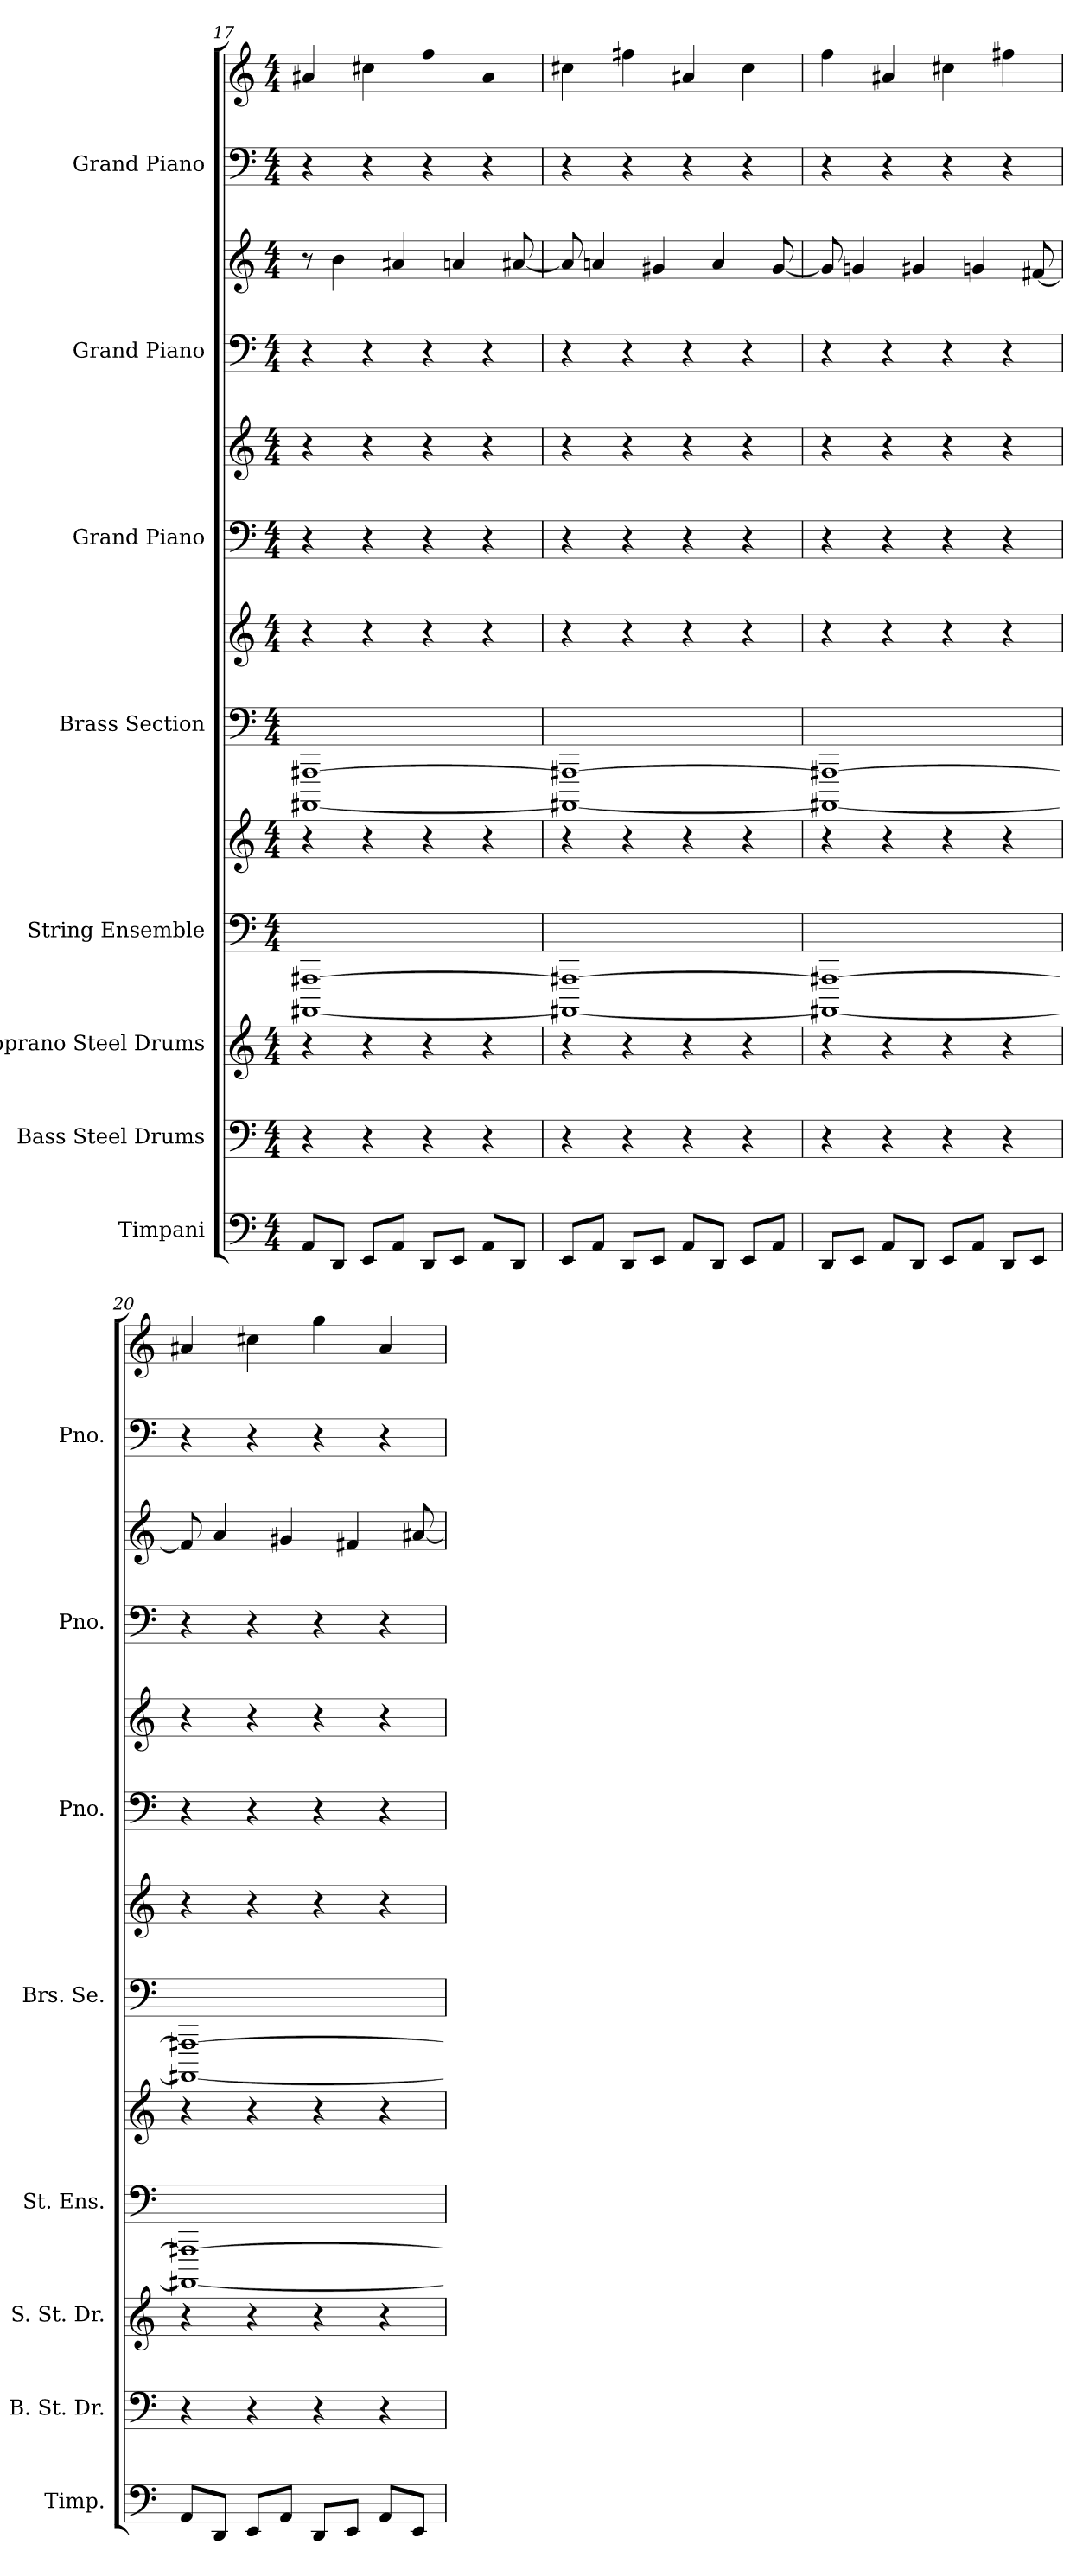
**kern	**kern	**kern	**kern	**kern	**kern	**kern	**kern	**kern	**kern	**kern	**kern	**kern
*part8	*part7	*part6	*part5	*part5	*part4	*part4	*part3	*part3	*part2	*part2	*part1	*part1
*staff13	*staff12	*staff11	*staff10	*staff9	*staff8	*staff7	*staff6	*staff5	*staff4	*staff3	*staff2	*staff1
*I"Timpani	*I"Bass Steel Drums	*I"Soprano Steel Drums	*I"String Ensemble	*	*I"Brass Section	*	*I"Grand Piano	*	*I"Grand Piano	*	*I"Grand Piano	*
*I'Timp.	*I'B. St. Dr.	*I'S. St. Dr.	*I'St. Ens.	*	*I'Brs. Se.	*	*I'Pno.	*	*I'Pno.	*	*I'Pno.	*
*clefF4	*clefF4	*clefG2	*clefF4	*clefG2	*clefF4	*clefG2	*clefF4	*clefG2	*clefF4	*clefG2	*clefF4	*clefG2
*k[]	*k[]	*k[]	*k[]	*k[]	*k[]	*k[]	*k[]	*k[]	*k[]	*k[]	*k[]	*k[]
*M4/4	*M4/4	*M4/4	*M4/4	*M4/4	*M4/4	*M4/4	*M4/4	*M4/4	*M4/4	*M4/4	*M4/4	*M4/4
=17	=17	=17	=17	=17	=17	=17	=17	=17	=17	=17	=17	=17
8AAL	4r	4r	[1AAAA#X [1AAA#X	4r	[1AAAA#X [1AAA#X	4r	4r	4r	4r	8r	4r	4a#X
8DDJ	.	.	.	.	.	.	.	.	.	4b	.	.
8EEL	4r	4r	.	4r	.	4r	4r	4r	4r	.	4r	4cc#X
8AAJ	.	.	.	.	.	.	.	.	.	4a#X	.	.
8DDL	4r	4r	.	4r	.	4r	4r	4r	4r	.	4r	4ff
8EEJ	.	.	.	.	.	.	.	.	.	4an	.	.
8AAL	4r	4r	.	4r	.	4r	4r	4r	4r	.	4r	4a#
8DDJ	.	.	.	.	.	.	.	.	.	[8a#X	.	.
=18	=18	=18	=18	=18	=18	=18	=18	=18	=18	=18	=18	=18
8EEL	4r	4r	1AAAA#X_ 1AAA#X_	4r	1AAAA#X_ 1AAA#X_	4r	4r	4r	4r	8a#]	4r	4cc#X
8AAJ	.	.	.	.	.	.	.	.	.	4a	.	.
8DDL	4r	4r	.	4r	.	4r	4r	4r	4r	.	4r	4ff#X
8EEJ	.	.	.	.	.	.	.	.	.	4g#X	.	.
8AAL	4r	4r	.	4r	.	4r	4r	4r	4r	.	4r	4a#X
8DDJ	.	.	.	.	.	.	.	.	.	4a	.	.
8EEL	4r	4r	.	4r	.	4r	4r	4r	4r	.	4r	4cc#
8AAJ	.	.	.	.	.	.	.	.	.	[8g#	.	.
=19	=19	=19	=19	=19	=19	=19	=19	=19	=19	=19	=19	=19
8DDL	4r	4r	1AAAA#X_ 1AAA#X_	4r	1AAAA#X_ 1AAA#X_	4r	4r	4r	4r	8g#]	4r	4ff
8EEJ	.	.	.	.	.	.	.	.	.	4g	.	.
8AAL	4r	4r	.	4r	.	4r	4r	4r	4r	.	4r	4a#X
8DDJ	.	.	.	.	.	.	.	.	.	4g#X	.	.
8EEL	4r	4r	.	4r	.	4r	4r	4r	4r	.	4r	4cc#X
8AAJ	.	.	.	.	.	.	.	.	.	4gn	.	.
8DDL	4r	4r	.	4r	.	4r	4r	4r	4r	.	4r	4ff#X
8EEJ	.	.	.	.	.	.	.	.	.	[8f#X	.	.
=20	=20	=20	=20	=20	=20	=20	=20	=20	=20	=20	=20	=20
8AAL	4r	4r	1AAAA#X_ 1AAA#X_	4r	1AAAA#X_ 1AAA#X_	4r	4r	4r	4r	8f#]	4r	4a#X
8DDJ	.	.	.	.	.	.	.	.	.	4a	.	.
8EEL	4r	4r	.	4r	.	4r	4r	4r	4r	.	4r	4cc#X
8AAJ	.	.	.	.	.	.	.	.	.	4g#X	.	.
8DDL	4r	4r	.	4r	.	4r	4r	4r	4r	.	4r	4gg
8EEJ	.	.	.	.	.	.	.	.	.	4f#X	.	.
8AAL	4r	4r	.	4r	.	4r	4r	4r	4r	.	4r	4a#
8EEJ	.	.	.	.	.	.	.	.	.	[8a#X	.	.
=	=	=	=	=	=	=	=	=	=	=	=	=
*-	*-	*-	*-	*-	*-	*-	*-	*-	*-	*-	*-	*-
